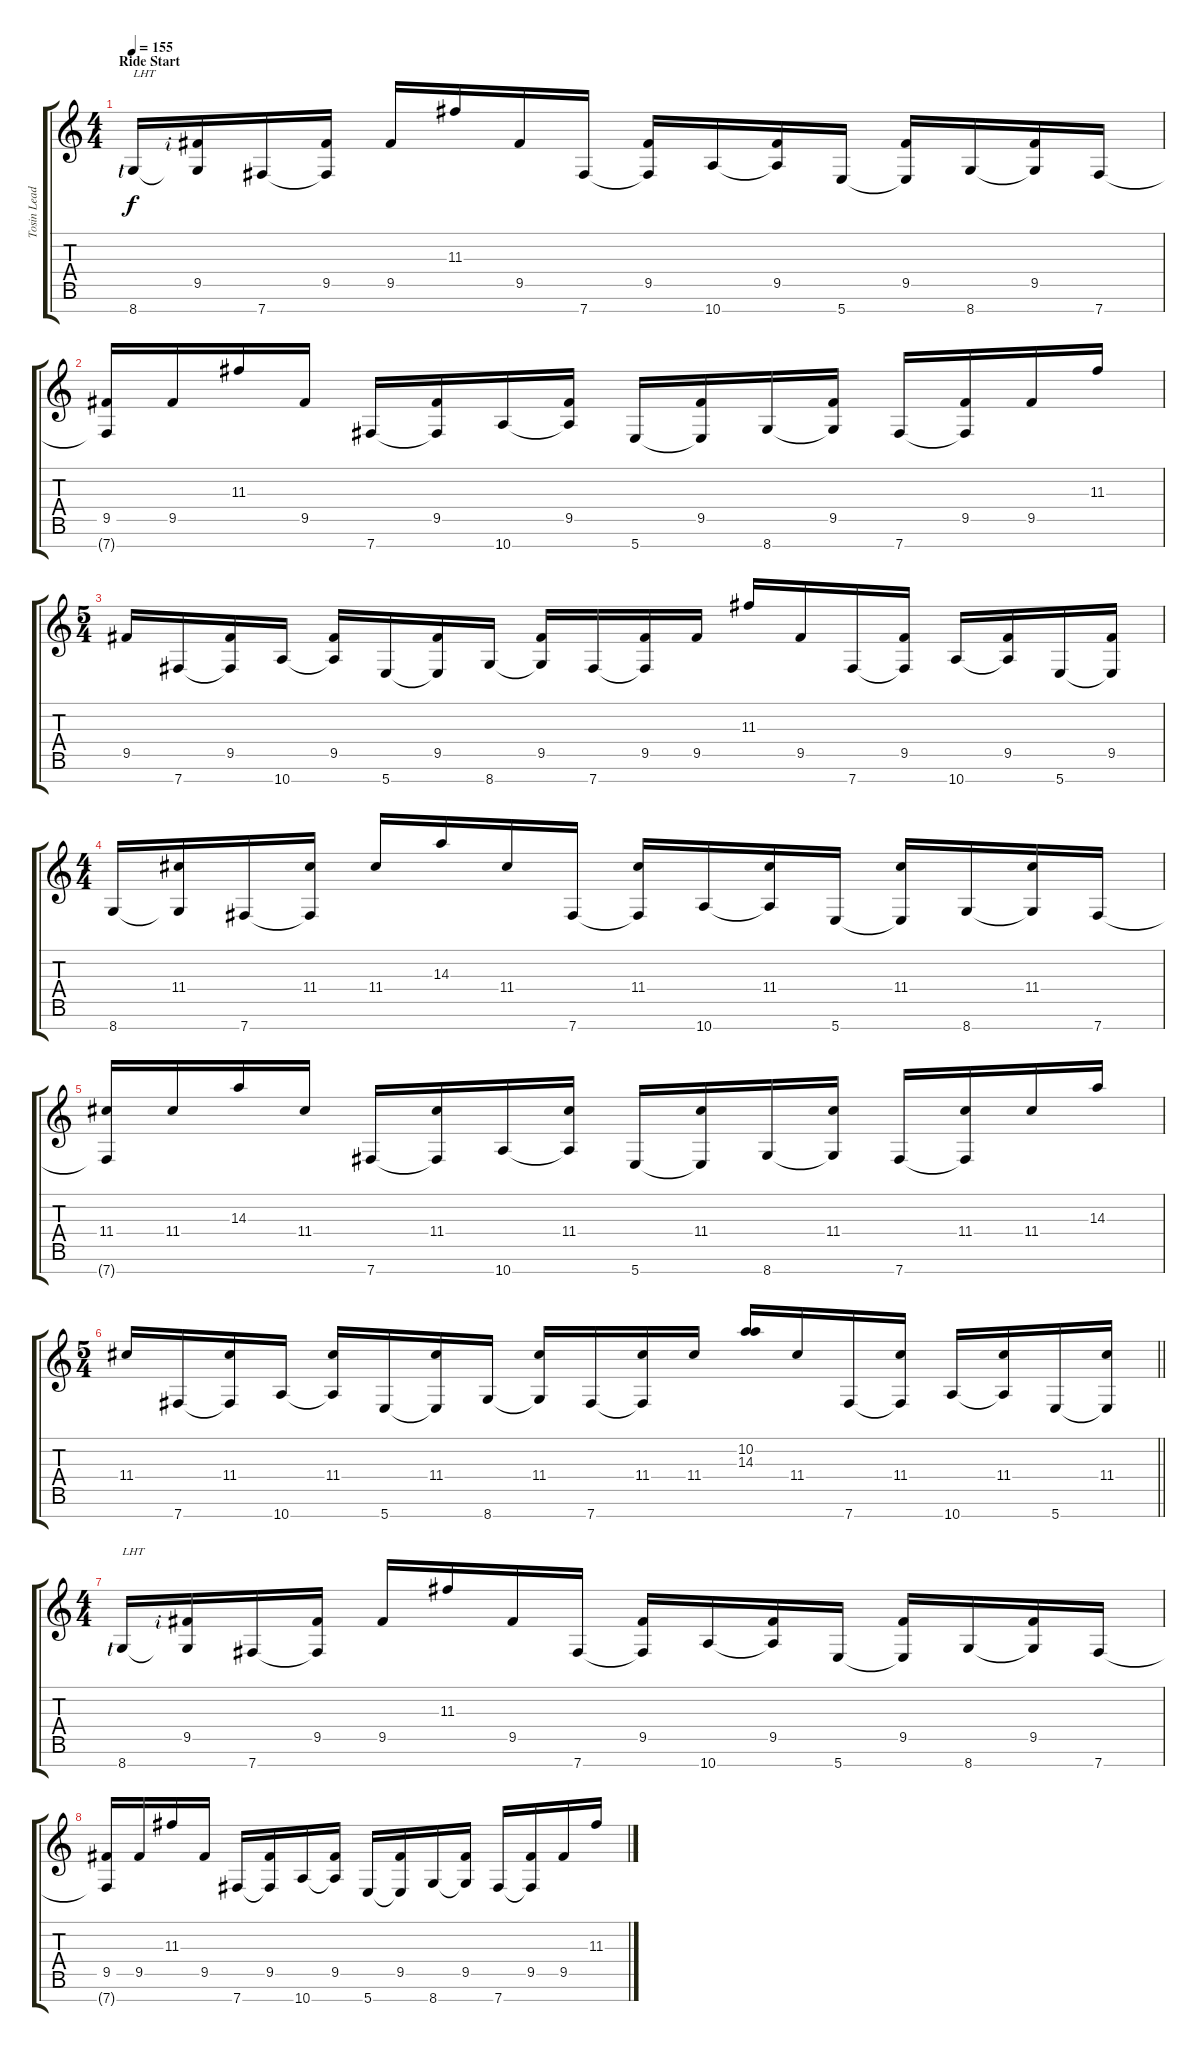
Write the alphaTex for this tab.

\track ("Tosin Lead Left" "Tosin Lead") {instrument distortionguitar}
\staff {score tabs}
\tuning (E4 B3 G3 D3 A2 D2 B1) {hide}
\ts (4 4)
\section ("" "Ride Start")
\tempo 155
\clef g2
\ks c
8.7{lf 1}.16{txt "LHT" dy f instrument electricguitarjazz} (9.5{rf 2} 8.7{t}).16 7.7.16 (9.5 7.7{t}).16 9.5.16 11.3.16 9.5.16 7.7.16 (9.5 7.7{t}).16 10.7.16 (9.5 10.7{t}).16 5.7.16 (9.5 5.7{t}).16 8.7.16 (9.5 8.7{t}).16 7.7.16 |
(9.5 7.7{t}).16 9.5.16 11.3.16 9.5.16 7.7.16 (9.5 7.7{t}).16 10.7.16 (9.5 10.7{t}).16 5.7.16 (9.5 5.7{t}).16 8.7.16 (9.5 8.7{t}).16 7.7.16 (9.5 7.7{t}).16 9.5.16 11.3.16 |
\ts (5 4)
9.5.16 7.7.16 (9.5 7.7{t}).16 10.7.16 (9.5 10.7{t}).16 5.7.16 (9.5 5.7{t}).16 8.7.16 (9.5 8.7{t}).16 7.7.16 (9.5 7.7{t}).16 9.5.16 11.3.16 9.5.16 7.7.16 (9.5 7.7{t}).16 10.7.16 (9.5 10.7{t}).16 5.7.16 (9.5 5.7{t}).16 |
\ts (4 4)
8.7.16 (11.4 8.7{t}).16 7.7.16 (11.4 7.7{t}).16 11.4.16 14.3.16 11.4.16 7.7.16 (11.4 7.7{t}).16 10.7.16 (11.4 10.7{t}).16 5.7.16 (11.4 5.7{t}).16 8.7.16 (11.4 8.7{t}).16 7.7.16 |
(11.4 7.7{t}).16 11.4.16 14.3.16 11.4.16 7.7.16 (11.4 7.7{t}).16 10.7.16 (11.4 10.7{t}).16 5.7.16 (11.4 5.7{t}).16 8.7.16 (11.4 8.7{t}).16 7.7.16 (11.4 7.7{t}).16 11.4.16 14.3.16 |
\ts (5 4)
\barLineRight lightlight
11.4.16 7.7.16 (11.4 7.7{t}).16 10.7.16 (11.4 10.7{t}).16 5.7.16 (11.4 5.7{t}).16 8.7.16 (11.4 8.7{t}).16 7.7.16 (11.4 7.7{t}).16 11.4.16 (10.2 14.3).16 11.4.16 7.7.16 (11.4 7.7{t}).16 10.7.16 (11.4 10.7{t}).16 5.7.16 (11.4 5.7{t}).16 |
\ts (4 4)
8.7{lf 1}.16{txt "LHT" instrument electricguitarjazz} (9.5{rf 2} 8.7{t}).16 7.7.16 (9.5 7.7{t}).16 9.5.16 11.3.16 9.5.16 7.7.16 (9.5 7.7{t}).16 10.7.16 (9.5 10.7{t}).16 5.7.16 (9.5 5.7{t}).16 8.7.16 (9.5 8.7{t}).16 7.7.16 |
(9.5 7.7{t}).16 9.5.16 11.3.16 9.5.16 7.7.16 (9.5 7.7{t}).16 10.7.16 (9.5 10.7{t}).16 5.7.16 (9.5 5.7{t}).16 8.7.16 (9.5 8.7{t}).16 7.7.16 (9.5 7.7{t}).16 9.5.16 11.3.16
